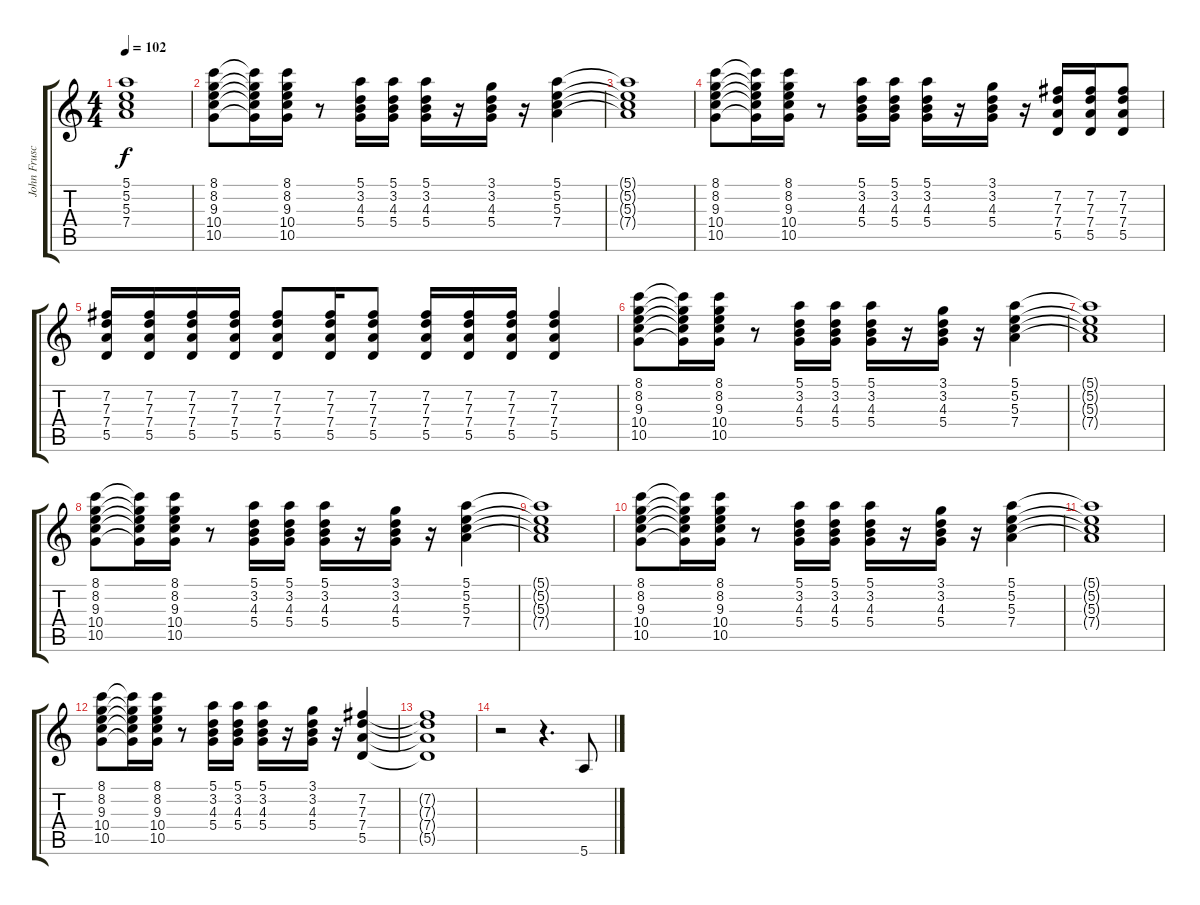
\track ("John Frusciante" "John Frusc") {instrument electricguitarclean}
\staff {score tabs}
\tuning (E4 B3 G3 D3 A2 E2) {hide}
\ts (4 4)
\tempo 102
\clef g2
\ks c
(5.1{t} 5.2{t} 5.3{t} 7.4{t}).1{dy f} |
(8.1 8.2 9.3 10.4 10.5).8 (8.1{t} 8.2{t} 9.3{t} 10.4{t} 10.5{t}).16 (8.1 8.2 9.3 10.4 10.5).16 r.8 (5.1 3.2 4.3 5.4).16 (5.1 3.2 4.3 5.4).16 (5.1 3.2 4.3 5.4).16 r.16 (3.1 3.2 4.3 5.4).16 r.16 (5.1 5.2 5.3 7.4).4 |
(5.1{t} 5.2{t} 5.3{t} 7.4{t}).1 |
(8.1 8.2 9.3 10.4 10.5).8 (8.1{t} 8.2{t} 9.3{t} 10.4{t} 10.5{t}).16 (8.1 8.2 9.3 10.4 10.5).16 r.8 (5.1 3.2 4.3 5.4).16 (5.1 3.2 4.3 5.4).16 (5.1 3.2 4.3 5.4).16 r.16 (3.1 3.2 4.3 5.4).16 r.16 (7.2 7.3 7.4 5.5).16 (7.2 7.3 7.4 5.5).16 (7.2 7.3 7.4 5.5).8 |
(7.2 7.3 7.4 5.5).16 (7.2 7.3 7.4 5.5).16 (7.2 7.3 7.4 5.5).16 (7.2 7.3 7.4 5.5).16 (7.2 7.3 7.4 5.5).8 (7.2 7.3 7.4 5.5).16 (7.2 7.3 7.4 5.5).8 (7.2 7.3 7.4 5.5).16 (7.2 7.3 7.4 5.5).16 (7.2 7.3 7.4 5.5).16 (7.2 7.3 7.4 5.5).4 |
(8.1 8.2 9.3 10.4 10.5).8 (8.1{t} 8.2{t} 9.3{t} 10.4{t} 10.5{t}).16 (8.1 8.2 9.3 10.4 10.5).16 r.8 (5.1 3.2 4.3 5.4).16 (5.1 3.2 4.3 5.4).16 (5.1 3.2 4.3 5.4).16 r.16 (3.1 3.2 4.3 5.4).16 r.16 (5.1 5.2 5.3 7.4).4 |
(5.1{t} 5.2{t} 5.3{t} 7.4{t}).1 |
(8.1 8.2 9.3 10.4 10.5).8 (8.1{t} 8.2{t} 9.3{t} 10.4{t} 10.5{t}).16 (8.1 8.2 9.3 10.4 10.5).16 r.8 (5.1 3.2 4.3 5.4).16 (5.1 3.2 4.3 5.4).16 (5.1 3.2 4.3 5.4).16 r.16 (3.1 3.2 4.3 5.4).16 r.16 (5.1 5.2 5.3 7.4).4 |
(5.1{t} 5.2{t} 5.3{t} 7.4{t}).1 |
(8.1 8.2 9.3 10.4 10.5).8 (8.1{t} 8.2{t} 9.3{t} 10.4{t} 10.5{t}).16 (8.1 8.2 9.3 10.4 10.5).16 r.8 (5.1 3.2 4.3 5.4).16 (5.1 3.2 4.3 5.4).16 (5.1 3.2 4.3 5.4).16 r.16 (3.1 3.2 4.3 5.4).16 r.16 (5.1 5.2 5.3 7.4).4 |
(5.1{t} 5.2{t} 5.3{t} 7.4{t}).1 |
(8.1 8.2 9.3 10.4 10.5).8 (8.1{t} 8.2{t} 9.3{t} 10.4{t} 10.5{t}).16 (8.1 8.2 9.3 10.4 10.5).16 r.8 (5.1 3.2 4.3 5.4).16 (5.1 3.2 4.3 5.4).16 (5.1 3.2 4.3 5.4).16 r.16 (3.1 3.2 4.3 5.4).16 r.16 (7.2 7.3 7.4 5.5).4 |
(7.2{t} 7.3{t} 7.4{t} 5.5{t}).1 |
r.2 r.4{d} 5.6.8
